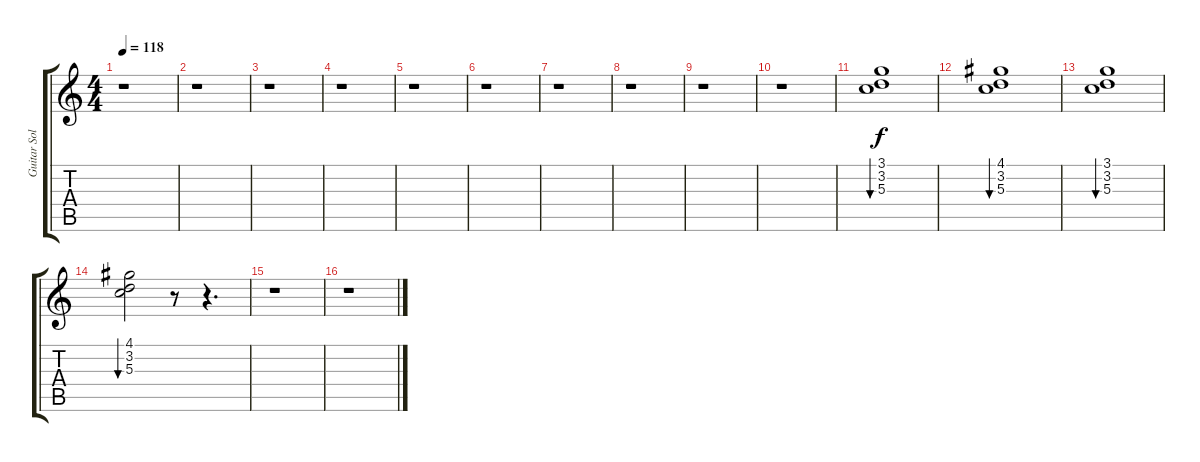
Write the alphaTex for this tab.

\track ("Guitar Solo" "Guitar Sol") {instrument distortionguitar}
\staff {score tabs}
\tuning (E4 B3 G3 D3 A2 E2) {hide}
\ts (4 4)
\tempo 118
\clef g2
\ks c
r.1{dy f} |
r.1 |
r.1 |
r.1 |
r.1 |
r.1 |
r.1 |
r.1 |
r.1 |
r.1 |
(3.1 3.2 5.3).1{bu 240 volume 13 instrument electricguitarjazz} |
(4.1 3.2 5.3).1{bu 240} |
(3.1 3.2 5.3).1{bu 240} |
(4.1 3.2 5.3).2{bu 240} r.8 r.4{d} |
r.1 |
r.1
